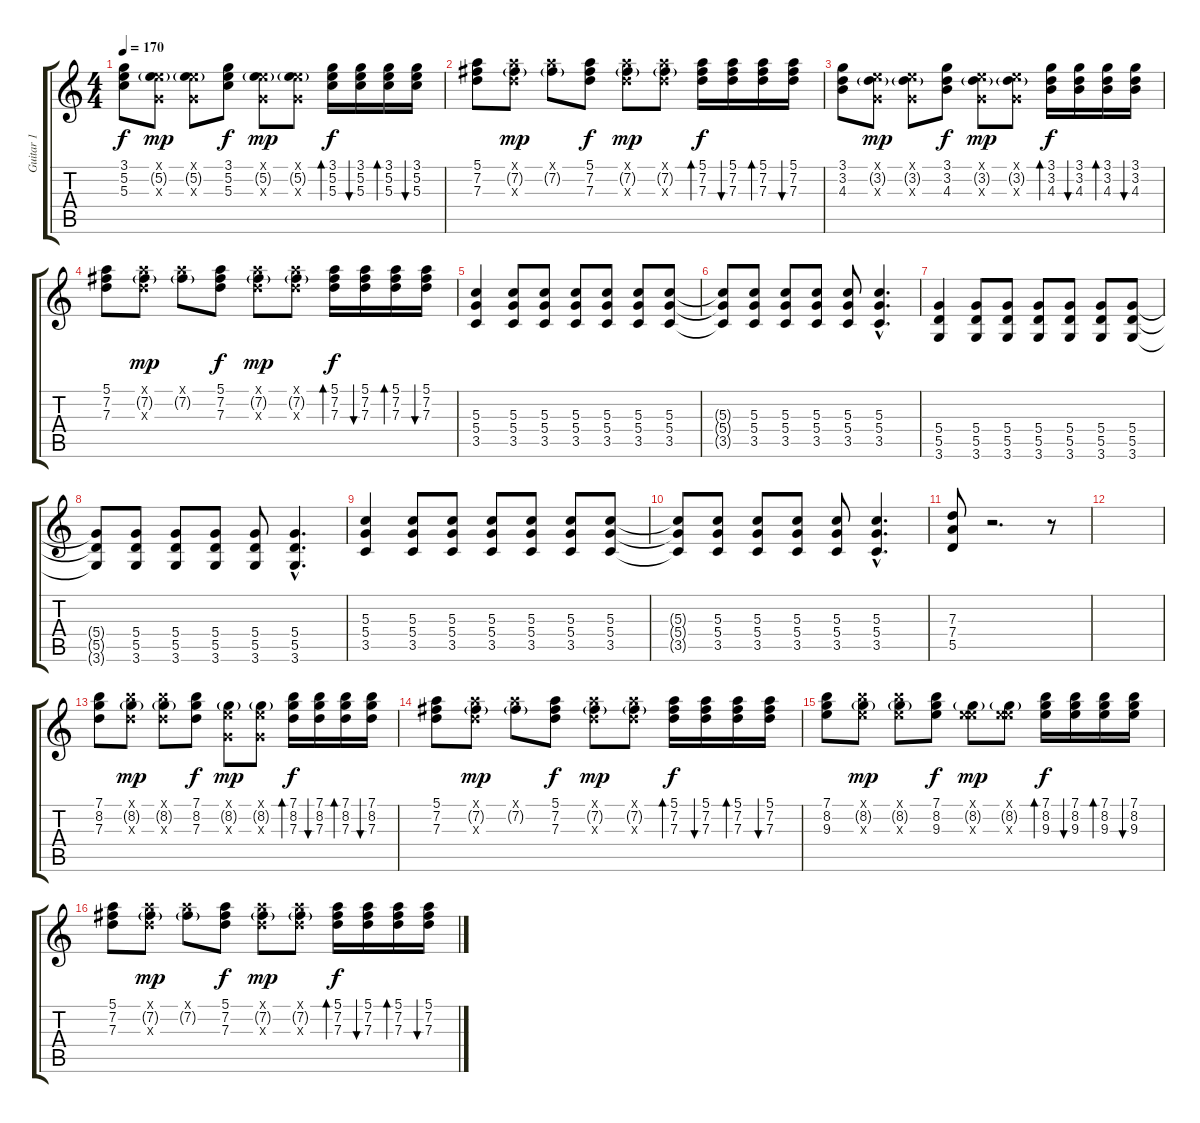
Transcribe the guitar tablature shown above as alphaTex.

\track ("Guitar 1" "Guitar 1") {instrument acousticguitarsteel}
\staff {score tabs}
\tuning (E4 B3 G3 D3 A2 E2) {hide}
\ts (4 4)
\tempo 170
\clef g2
\ks c
(3.1 5.2 5.3).8{dy f} (0.1{x} 5.2{g} 0.3{x}).8{dy mp} (0.1{x} 5.2{g} 0.3{x}).8 (3.1 5.2 5.3).8{dy f} (0.1{x} 5.2{g} 0.3{x}).8{dy mp} (0.1{x} 5.2{g} 0.3{x}).8 (3.1 5.2 5.3).16{bd 240 dy f} (3.1 5.2 5.3).16{bu 240} (3.1 5.2 5.3).16{bd 240} (3.1 5.2 5.3).16{bu 240} |
(5.1 7.2 7.3).8 (5.1{x} 7.2{g} 7.3{x}).8{dy mp} (5.1{x} 7.2{g}).8 (5.1 7.2 7.3).8{dy f} (5.1{x} 7.2{g} 7.3{x}).8{dy mp} (5.1{x} 7.2{g} 7.3{x}).8 (5.1 7.2 7.3).16{bd 240 dy f} (5.1 7.2 7.3).16{bu 240} (5.1 7.2 7.3).16{bd 240} (5.1 7.2 7.3).16{bu 240} |
(3.1 3.2 4.3).8 (0.1{x} 3.2{g} 0.3{x}).8{dy mp} (0.1{x} 3.2{g} 0.3{x}).8 (3.1 3.2 4.3).8{dy f} (0.1{x} 3.2{g} 0.3{x}).8{dy mp} (0.1{x} 3.2{g} 0.3{x}).8 (3.1 3.2 4.3).16{bd 240 dy f} (3.1 3.2 4.3).16{bu 240} (3.1 3.2 4.3).16{bd 240} (3.1 3.2 4.3).16{bu 240} |
(5.1 7.2 7.3).8 (5.1{x} 7.2{g} 7.3{x}).8{dy mp} (5.1{x} 7.2{g}).8 (5.1 7.2 7.3).8{dy f} (5.1{x} 7.2{g} 7.3{x}).8{dy mp} (5.1{x} 7.2{g} 7.3{x}).8 (5.1 7.2 7.3).16{bd 240 dy f} (5.1 7.2 7.3).16{bu 240} (5.1 7.2 7.3).16{bd 240} (5.1 7.2 7.3).16{bu 240} |
(5.3 5.4 3.5).4{instrument distortionguitar} (5.3 5.4 3.5).8 (5.3 5.4 3.5).8 (5.3 5.4 3.5).8 (5.3 5.4 3.5).8 (5.3 5.4 3.5).8 (5.3 5.4 3.5).8 |
(5.3{t} 5.4{t} 3.5{t}).8 (5.3 5.4 3.5).8 (5.3 5.4 3.5).8 (5.3 5.4 3.5).8 (5.3 5.4 3.5).8 (5.3{hac} 5.4{hac} 3.5{hac}).4{d} |
(5.4 5.5 3.6).4 (5.4 5.5 3.6).8 (5.4 5.5 3.6).8 (5.4 5.5 3.6).8 (5.4 5.5 3.6).8 (5.4 5.5 3.6).8 (5.4 5.5 3.6).8 |
(5.4{t} 5.5{t} 3.6{t}).8 (5.4 5.5 3.6).8 (5.4 5.5 3.6).8 (5.4 5.5 3.6).8 (5.4 5.5 3.6).8 (5.4{hac} 5.5{hac} 3.6{hac}).4{d} |
(5.3 5.4 3.5).4 (5.3 5.4 3.5).8 (5.3 5.4 3.5).8 (5.3 5.4 3.5).8 (5.3 5.4 3.5).8 (5.3 5.4 3.5).8 (5.3 5.4 3.5).8 |
(5.3{t} 5.4{t} 3.5{t}).8 (5.3 5.4 3.5).8 (5.3 5.4 3.5).8 (5.3 5.4 3.5).8 (5.3 5.4 3.5).8 (5.3{hac} 5.4{hac} 3.5{hac}).4{d} |
(7.3 7.4 5.5).8 r.2{d} r.8 |
|
(7.1 8.2 7.3).8{instrument acousticguitarsteel} (7.1{x} 8.2{g} 7.3{x}).8{dy mp} (7.1{x} 8.2{g} 7.3{x}).8 (7.1 8.2 7.3).8{dy f} (0.1{x} 8.2{g} 0.3{x}).8{dy mp} (0.1{x} 8.2{g} 0.3{x}).8 (7.1 8.2 7.3).16{bd 240 dy f} (7.1 8.2 7.3).16{bu 240} (7.1 8.2 7.3).16{bd 240} (7.1 8.2 7.3).16{bu 240} |
(5.1 7.2 7.3).8 (5.1{x} 7.2{g} 7.3{x}).8{dy mp} (5.1{x} 7.2{g}).8 (5.1 7.2 7.3).8{dy f} (5.1{x} 7.2{g} 7.3{x}).8{dy mp} (5.1{x} 7.2{g} 7.3{x}).8 (5.1 7.2 7.3).16{bd 240 dy f} (5.1 7.2 7.3).16{bu 240} (5.1 7.2 7.3).16{bd 240} (5.1 7.2 7.3).16{bu 240} |
(7.1 8.2 9.3).8 (7.1{x} 8.2{g} 9.3{x}).8{dy mp} (7.1{x} 8.2{g} 9.3{x}).8 (7.1 8.2 9.3).8{dy f} (0.1{x} 8.2{g} 9.3{x}).8{dy mp} (0.1{x} 8.2{g} 9.3{x}).8 (7.1 8.2 9.3).16{bd 240 dy f} (7.1 8.2 9.3).16{bu 240} (7.1 8.2 9.3).16{bd 240} (7.1 8.2 9.3).16{bu 240} |
(5.1 7.2 7.3).8 (5.1{x} 7.2{g} 7.3{x}).8{dy mp} (5.1{x} 7.2{g}).8 (5.1 7.2 7.3).8{dy f} (5.1{x} 7.2{g} 7.3{x}).8{dy mp} (5.1{x} 7.2{g} 7.3{x}).8 (5.1 7.2 7.3).16{bd 240 dy f} (5.1 7.2 7.3).16{bu 240} (5.1 7.2 7.3).16{bd 240} (5.1 7.2 7.3).16{bu 240}
